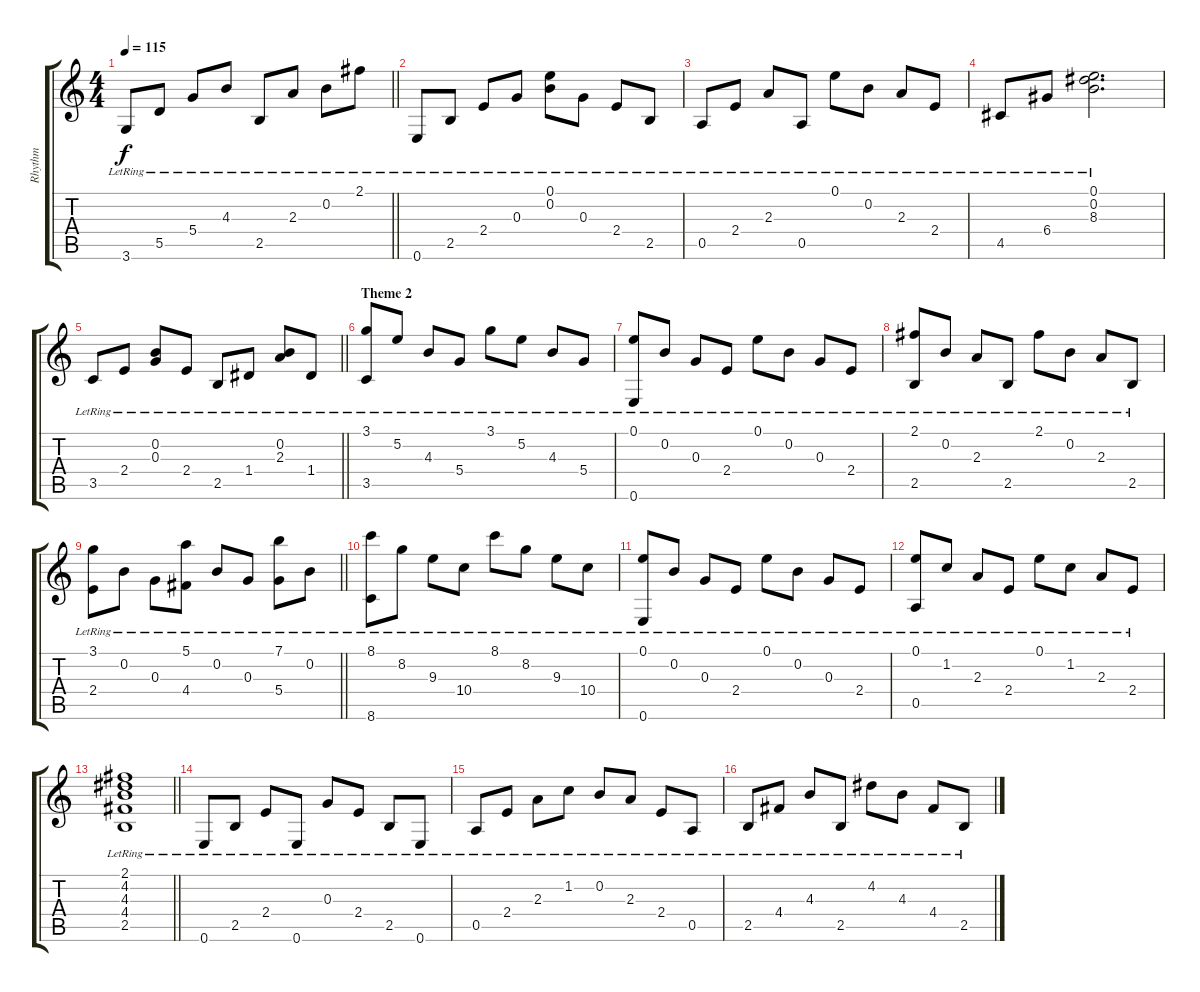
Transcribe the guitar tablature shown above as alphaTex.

\track ("Rhythm" "Rhythm") {instrument acousticguitarsteel}
\staff {score tabs}
\tuning (E4 B3 G3 D3 A2 E2) {hide}
\ts (4 4)
\tempo 115
\clef g2
\barLineRight lightlight
\ks c
3.6{lr}.8{dy f} 5.5{lr}.8 5.4{lr}.8 4.3{lr}.8 2.5{lr}.8 2.3{lr}.8 0.2{lr}.8 2.1{lr}.8 |
0.6{lr}.8 2.5{lr}.8 2.4{lr}.8 0.3{lr}.8 (0.1{lr} 0.2{lr}).8 0.3{lr}.8 2.4{lr}.8 2.5{lr}.8 |
0.5{lr}.8 2.4{lr}.8 2.3{lr}.8 0.5{lr}.8 0.1{lr}.8 0.2{lr}.8 2.3{lr}.8 2.4{lr}.8 |
4.5{lr}.8 6.4{lr}.8 (0.1{lr} 0.2{lr} 8.3{lr}).2{d} |
\barLineRight lightlight
3.5{lr}.8 2.4{lr}.8 (0.2{lr} 0.3{lr}).8 2.4{lr}.8 2.5{lr}.8 1.4{lr}.8 (0.2{lr} 2.3{lr}).8 1.4{lr}.8 |
\section ("" "Theme 2")
(3.1{lr} 3.5{lr}).8 5.2{lr}.8 4.3{lr}.8 5.4{lr}.8 3.1{lr}.8 5.2{lr}.8 4.3{lr}.8 5.4{lr}.8 |
(0.1{lr} 0.6{lr}).8 0.2{lr}.8 0.3{lr}.8 2.4{lr}.8 0.1{lr}.8 0.2{lr}.8 0.3{lr}.8 2.4{lr}.8 |
(2.1{lr} 2.5{lr}).8 0.2{lr}.8 2.3{lr}.8 2.5{lr}.8 2.1{lr}.8 0.2{lr}.8 2.3{lr}.8 2.5{lr}.8 |
\barLineRight lightlight
(3.1{lr} 2.4{lr}).8 0.2{lr}.8 0.3{lr}.8 (5.1{lr} 4.4{lr}).8 0.2{lr}.8 0.3{lr}.8 (7.1{lr} 5.4{lr}).8 0.2{lr}.8 |
(8.1{lr} 8.6{lr}).8 8.2{lr}.8 9.3{lr}.8 10.4{lr}.8 8.1{lr}.8 8.2{lr}.8 9.3{lr}.8 10.4{lr}.8 |
(0.1{lr} 0.6{lr}).8 0.2{lr}.8 0.3{lr}.8 2.4{lr}.8 0.1{lr}.8 0.2{lr}.8 0.3{lr}.8 2.4{lr}.8 |
(0.1{lr} 0.5{lr}).8 1.2{lr}.8 2.3{lr}.8 2.4{lr}.8 0.1{lr}.8 1.2{lr}.8 2.3{lr}.8 2.4{lr}.8 |
\barLineRight lightlight
(2.1{lr} 4.2{lr} 4.3{lr} 4.4{lr} 2.5{lr}).1 |
0.6{lr}.8 2.5{lr}.8 2.4{lr}.8 0.6{lr}.8 0.3{lr}.8 2.4{lr}.8 2.5{lr}.8 0.6{lr}.8 |
0.5{lr}.8 2.4{lr}.8 2.3{lr}.8 1.2{lr}.8 0.2{lr}.8 2.3{lr}.8 2.4{lr}.8 0.5{lr}.8 |
2.5{lr}.8 4.4{lr}.8 4.3{lr}.8 2.5{lr}.8 4.2{lr}.8 4.3{lr}.8 4.4{lr}.8 2.5{lr}.8
